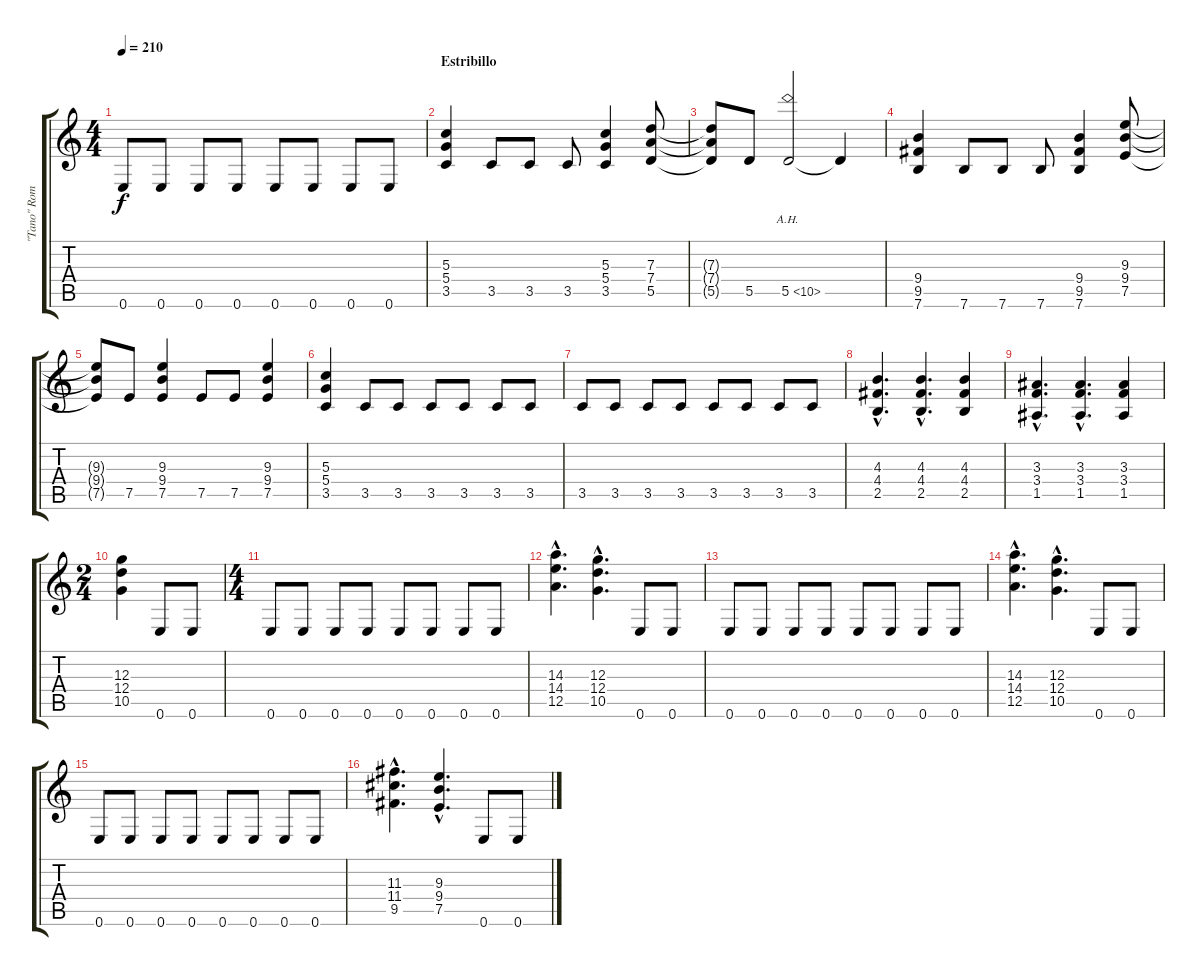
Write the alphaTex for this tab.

\track ("\"Tano\" Romano" "\"Tano\" Rom") {instrument distortionguitar}
\staff {score tabs}
\tuning (E4 B3 G3 D3 A2 E2) {hide}
\ts (4 4)
\tempo 210
\clef g2
\ks c
0.6.8{dy f} 0.6.8 0.6.8 0.6.8 0.6.8 0.6.8 0.6.8 0.6.8 |
\section ("" "Estribillo")
(5.3 5.4 3.5).4 3.5.8 3.5.8 3.5.8 (5.3 5.4 3.5).4 (7.3 7.4 5.5).8 |
(7.3{t} 7.4{t} 5.5{t}).8 5.5.8 5.5{ah 5}.2 5.5{t}.4 |
(9.4 9.5 7.6).4 7.6.8 7.6.8 7.6.8 (9.4 9.5 7.6).4 (9.3 9.4 7.5).8 |
(9.3{t} 9.4{t} 7.5{t}).8 7.5.8 (9.3 9.4 7.5).4 7.5.8 7.5.8 (9.3 9.4 7.5).4 |
(5.3 5.4 3.5).4 3.5.8 3.5.8 3.5.8 3.5.8 3.5.8 3.5.8 |
3.5.8 3.5.8 3.5.8 3.5.8 3.5.8 3.5.8 3.5.8 3.5.8 |
(4.3{hac} 4.4{hac} 2.5{hac}).4{d} (4.3{hac} 4.4{hac} 2.5{hac}).4{d} (4.3 4.4 2.5).4 |
(3.3{hac} 3.4{hac} 1.5{hac}).4{d} (3.3{hac} 3.4{hac} 1.5{hac}).4{d} (3.3 3.4 1.5).4 |
\ts (2 4)
(12.3 12.4 10.5).4 0.6.8 0.6.8 |
\ts (4 4)
0.6.8 0.6.8 0.6.8 0.6.8 0.6.8 0.6.8 0.6.8 0.6.8 |
(14.3{hac} 14.4{hac} 12.5{hac}).4{d} (12.3{hac} 12.4{hac} 10.5{hac}).4{d} 0.6.8 0.6.8 |
0.6.8 0.6.8 0.6.8 0.6.8 0.6.8 0.6.8 0.6.8 0.6.8 |
(14.3{hac} 14.4{hac} 12.5{hac}).4{d} (12.3{hac} 12.4{hac} 10.5{hac}).4{d} 0.6.8 0.6.8 |
0.6.8 0.6.8 0.6.8 0.6.8 0.6.8 0.6.8 0.6.8 0.6.8 |
(11.3{hac} 11.4{hac} 9.5{hac}).4{d} (9.3{hac} 9.4{hac} 7.5{hac}).4{d} 0.6.8 0.6.8
